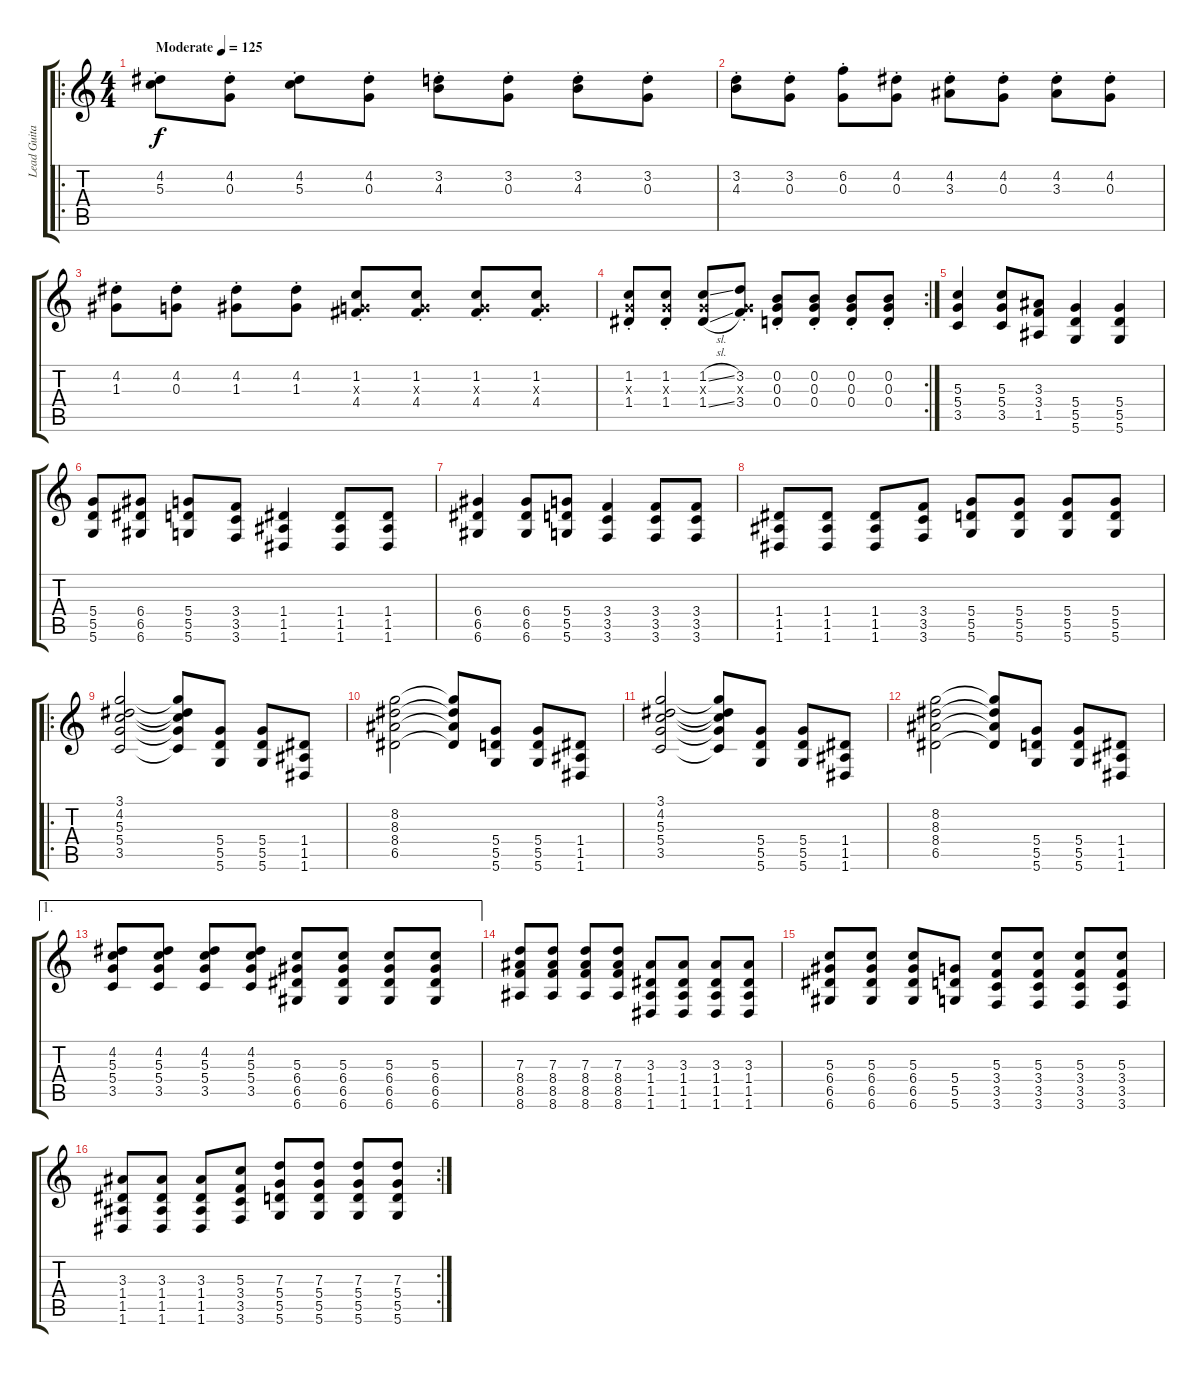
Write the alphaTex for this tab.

\track ("Lead Guitar" "Lead Guita") {instrument overdrivenguitar}
\staff {score tabs}
\tuning (E4 B3 G3 D3 A2 D2) {hide}
\ro
\ts (4 4)
\tempo (125 "Moderate")
\clef g2
\ks c
(4.2{st} 5.3{st}).8{dy f instrument overdrivenguitar} (4.2{st} 0.3{st}).8 (4.2{st} 5.3{st}).8 (4.2{st} 0.3{st}).8 (3.2{st} 4.3{st}).8 (3.2{st} 0.3{st}).8 (3.2{st} 4.3{st}).8 (3.2{st} 0.3{st}).8 |
(3.2{st} 4.3{st}).8 (3.2{st} 0.3{st}).8 (6.2{st} 0.3{st}).8 (4.2{st} 0.3{st}).8 (4.2{st} 3.3{st}).8 (4.2{st} 0.3{st}).8 (4.2{st} 3.3{st}).8 (4.2{st} 0.3{st}).8 |
(4.2{st} 1.3{st}).8 (4.2{st} 0.3{st}).8 (4.2{st} 1.3{st}).8 (4.2{st} 1.3{st}).8 (1.2{st} 0.3{x} 4.4{st}).8 (1.2{st} 0.3{x} 4.4{st}).8 (1.2{st} 0.3{x} 4.4{st}).8 (1.2{st} 0.3{x} 4.4{st}).8 |
\rc 2
(1.2{st} 0.3{x} 1.4{st}).8 (1.2{st} 0.3{x} 1.4{st}).8 (1.2{sl} 0.3{x} 1.4{sl}).8 (3.2{st} 0.3{x} 3.4{st}).8 (0.2{st} 0.3{st} 0.4{st}).8 (0.2{st} 0.3{st} 0.4{st}).8 (0.2{st} 0.3{st} 0.4{st}).8 (0.2{st} 0.3{st} 0.4{st}).8 |
(5.3 5.4 3.5).4{instrument distortionguitar} (5.3 5.4 3.5).8 (3.3 3.4 1.5).8 (5.4 5.5 5.6).4 (5.4 5.5 5.6).4 |
(5.4 5.5 5.6).8 (6.4 6.5 6.6).8 (5.4 5.5 5.6).8 (3.4 3.5 3.6).8 (1.4 1.5 1.6).4 (1.4 1.5 1.6).8 (1.4 1.5 1.6).8 |
(6.4 6.5 6.6).4 (6.4 6.5 6.6).8 (5.4 5.5 5.6).8 (3.4 3.5 3.6).4 (3.4 3.5 3.6).8 (3.4 3.5 3.6).8 |
(1.4 1.5 1.6).8 (1.4 1.5 1.6).8 (1.4 1.5 1.6).8 (3.4 3.5 3.6).8 (5.4 5.5 5.6).8 (5.4 5.5 5.6).8 (5.4 5.5 5.6).8 (5.4 5.5 5.6).8 |
\ro
(3.1 4.2 5.3 5.4 3.5).2 (3.1{t} 4.2{t} 5.3{t} 5.4{t} 3.5{t}).8 (5.4 5.5 5.6).8 (5.4 5.5 5.6).8 (1.4 1.5 1.6).8 |
(8.2 8.3 8.4 6.5).2 (8.2{t} 8.3{t} 8.4{t} 6.5{t}).8 (5.4 5.5 5.6).8 (5.4 5.5 5.6).8 (1.4 1.5 1.6).8 |
(3.1 4.2 5.3 5.4 3.5).2 (3.1{t} 4.2{t} 5.3{t} 5.4{t} 3.5{t}).8 (5.4 5.5 5.6).8 (5.4 5.5 5.6).8 (1.4 1.5 1.6).8 |
(8.2 8.3 8.4 6.5).2 (8.2{t} 8.3{t} 8.4{t} 6.5{t}).8 (5.4 5.5 5.6).8 (5.4 5.5 5.6).8 (1.4 1.5 1.6).8 |
\ae 1
(4.2 5.3 5.4 3.5).8 (4.2 5.3 5.4 3.5).8 (4.2 5.3 5.4 3.5).8 (4.2 5.3 5.4 3.5).8 (5.3 6.4 6.5 6.6).8 (5.3 6.4 6.5 6.6).8 (5.3 6.4 6.5 6.6).8 (5.3 6.4 6.5 6.6).8 |
(7.3 8.4 8.5 8.6).8 (7.3 8.4 8.5 8.6).8 (7.3 8.4 8.5 8.6).8 (7.3 8.4 8.5 8.6).8 (3.3 1.4 1.5 1.6).8 (3.3 1.4 1.5 1.6).8 (3.3 1.4 1.5 1.6).8 (3.3 1.4 1.5 1.6).8 |
(5.3 6.4 6.5 6.6).8 (5.3 6.4 6.5 6.6).8 (5.3 6.4 6.5 6.6).8 (5.4 5.5 5.6).8 (5.3 3.4 3.5 3.6).8 (5.3 3.4 3.5 3.6).8 (5.3 3.4 3.5 3.6).8 (5.3 3.4 3.5 3.6).8 |
\rc 2
(3.3 1.4 1.5 1.6).8 (3.3 1.4 1.5 1.6).8 (3.3 1.4 1.5 1.6).8 (5.3 3.4 3.5 3.6).8 (7.3 5.4 5.5 5.6).8 (7.3 5.4 5.5 5.6).8 (7.3 5.4 5.5 5.6).8 (7.3 5.4 5.5 5.6).8
